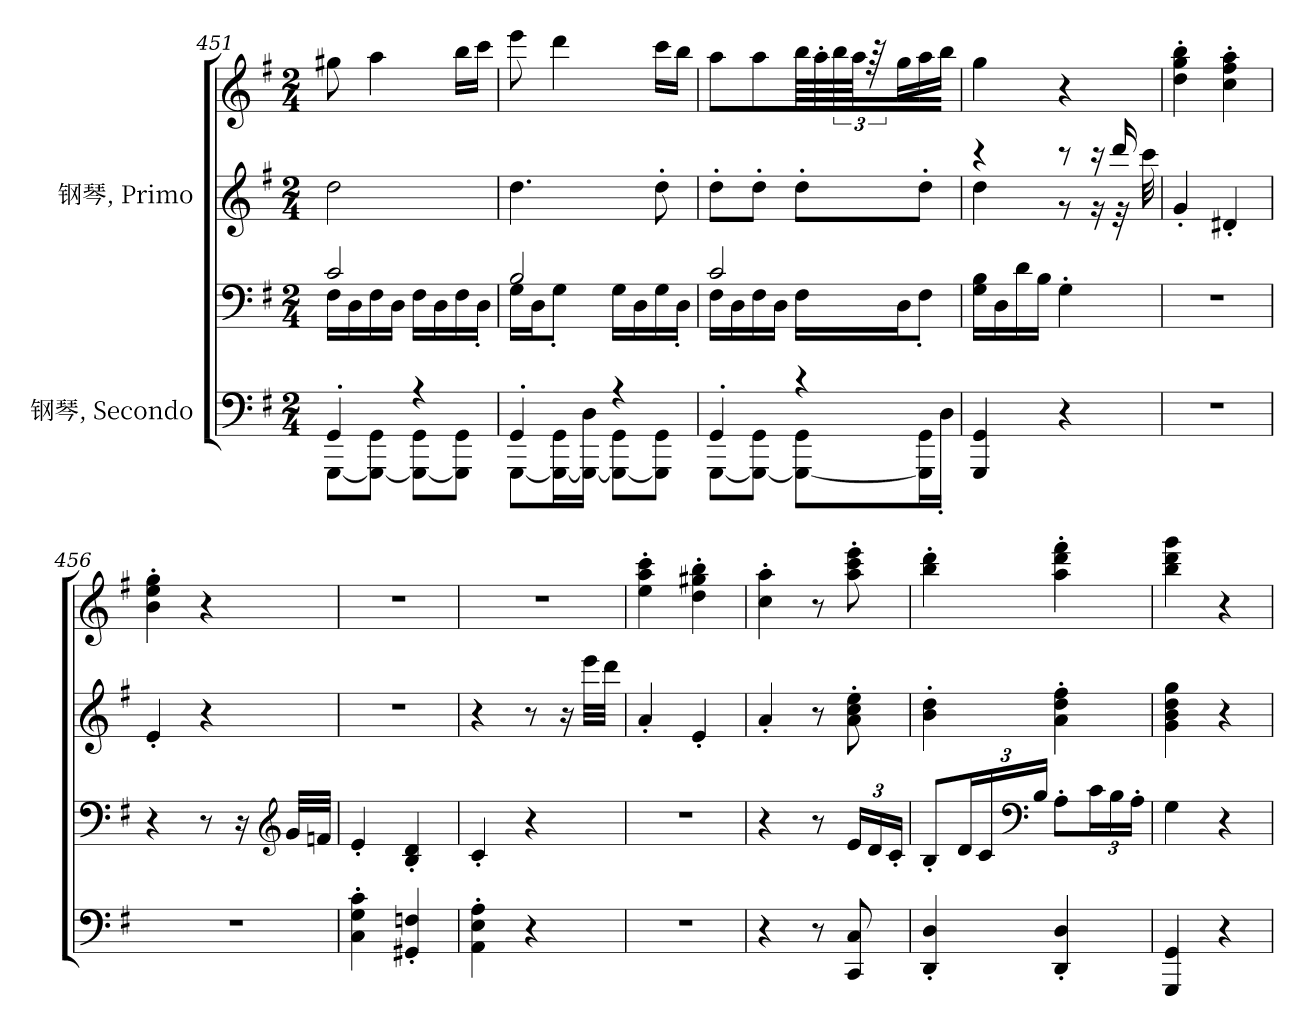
**kern	**kern	**kern	**kern
*part2	*part2	*part1	*part1
*staff4	*staff3	*staff2	*staff1
*I"钢琴, Secondo	*	*I"钢琴, Primo	*
*clefF4	*clefF4	*clefG2	*clefG2
*k[f#]	*k[f#]	*k[f#]	*k[f#]
*M2/4	*M2/4	*M2/4	*M2/4
=451	=451	=451	=451
*^	*^	*	*
4GG'/	[8GGG\L	2c/	16F#\LL	2dd\	8gg#X\
.	.	.	16D\	.	.
.	8GGG\_ 8GG\J	.	16F#\	.	4aa\
.	.	.	16D\JJ	.	.
4r	8GGG\_ 8GG\L	.	16F#\LL	.	.
.	.	.	16D\	.	.
.	8GGG\] 8GG\J	.	16F#\	.	16bb\LL
.	.	.	16D'\JJ	.	16ccc\JJ
=452	=452	=452	=452	=452	=452
4GG'/	[8GGG\L	2B/	16G\LL	4.dd\	8eee\
.	.	.	16D\J	.	.
.	16GGG\_ 16GG\L	.	8G'\J	.	4ddd\
.	16GGG\_ 16D\JJ	.	.	.	.
4r	8GGG\_ 8GG\L	.	16G\LL	.	.
.	.	.	16D\	.	.
.	8GGG\] 8GG\J	.	16G\	8dd'\	16ccc\LL
.	.	.	16D'\JJ	.	16bb\JJ
!!LO:LB:g=z
=453	=453	=453	=453	=453	=453
4GG'/	[8GGG\L	2c/	16F#\LL	8dd'\L	8aa\L
.	.	.	16D\	.	.
.	8GGG\_ 8GG\J	.	16F#\	8dd'\J	8aa\
.	.	.	16D\JJ	.	.
4r	8GGG\_ 8GG\L	.	16F#\LL	8dd'\L	64bb\LLL
.	.	.	.	.	64aa'\
.	.	.	.	.	96bb\
.	.	.	.	.	96aa\JJJJ
.	.	.	.	.	96r
.	.	.	16D\J	.	16gg\LL
.	16GGG\] 16GG\L	.	8F#'\J	8dd'\J	16aa\
.	16D'\JJ	.	.	.	16bb\JJ
*v	*v	*	*	*	*
*	*v	*v	*	*
=454	=454	=454	=454
*	*	*^	*
4GGG/ 4GG/	16G\ 16B\LL	4r	4dd\	4gg\
.	16D\	.	.	.
.	16d\	.	.	.
.	16B\JJ	.	.	.
4r	4G'\	8r	8r	4r
.	.	16r	16r	.
.	.	16ddd/	32r	.
.	.	.	32ccc\	.
*	*	*v	*v	*
=455	=455	=455	=455
2r	2r	4g'/	4dd\' 4gg\' 4bb\'
.	.	4d#X'/	4cc\' 4ff#\' 4aa\'
=456	=456	=456	=456
2r	4r	4e'/	4b\' 4ee\' 4gg\'
.	8r	4r	4r
.	16r	.	.
*	*clefG2	*	*
.	32g/LLL	.	.
.	32fn/JJJ	.	.
=457	=457	=457	=457
4C\' 4G\' 4c\'	4e'/	2r	2r
4GG#X/' 4Fn/'	4B/' 4d/'	.	.
!!LO:LB:g=z
=458	=458	=458	=458
4AA\' 4E\' 4A\'	4c'/	4r	2r
4r	4r	8r	.
.	.	16r	.
.	.	32eee\LLL	.
.	.	32ddd\JJJ	.
=459	=459	=459	=459
2r	2r	4a'/	4ee\' 4aa\' 4ccc\'
.	.	4e'/	4dd\' 4gg#X\' 4bb\'
=460	=460	=460	=460
4r	4r	4a'/	4cc\' 4aa\'
*	*	*	*MM65
8r	8r	8r	8r
*	*Xbrackettup	*	*
8CC/ 8C/	24e/LL	8a\' 8cc\' 8ee\'	8aa\' 8ccc\' 8eee\'
.	24d/	.	.
.	24c'/JJ	.	.
=461	=461	=461	=461
4DD/' 4D/'	8B'/L	4b\' 4dd\'	4bb\' 4ddd\'
.	24d/L	.	.
.	24c/	.	.
*	*clefF4	*	*
.	24B/JJ	.	.
4DD/' 4D/'	8A'\L	4a\' 4dd\' 4ff#\'	4aa\' 4ddd\' 4fff#\'
.	24c\L	.	.
.	24B\	.	.
.	24A'\JJ	.	.
=462	=462	=462	=462
4GGG/ 4GG/	4G\	4g\ 4b\ 4dd\ 4gg\	4bb\ 4ddd\ 4ggg\
4r	4r	4r	4r
=	=	=	=
*-	*-	*-	*-
